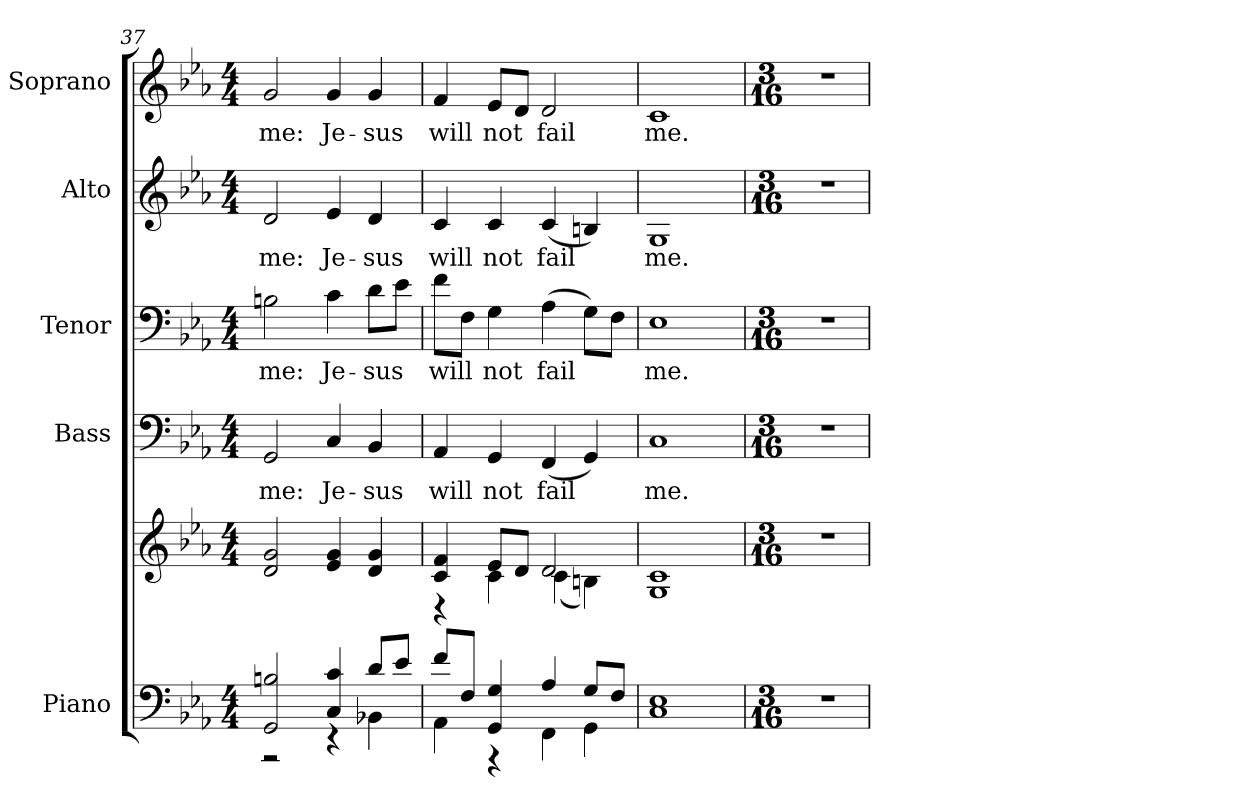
**kern	**kern	**kern	**text	**kern	**text	**kern	**text	**kern	**text
*part5	*part5	*part4	*part4	*part3	*part3	*part2	*part2	*part1	*part1
*staff6	*staff5	*staff4	*staff4	*staff3	*staff3	*staff2	*staff2	*staff1	*staff1
*I"Piano	*	*I"Bass	*	*I"Tenor	*	*I"Alto	*	*I"Soprano	*
*I'Pno.	*	*I'B.	*	*I'T.	*	*I'A.	*	*I'S.	*
!!LO:PB:g=z
*clefF4	*clefG2	*clefF4	*	*clefF4	*	*clefG2	*	*clefG2	*
*k[b-e-a-]	*k[b-e-a-]	*k[b-e-a-]	*	*k[b-e-a-]	*	*k[b-e-a-]	*	*k[b-e-a-]	*
*E-:	*E-:	*E-:	*	*E-:	*	*E-:	*	*E-:	*
*M4/4	*M4/4	*M4/4	*	*M4/4	*	*M4/4	*	*M4/4	*
=37	=37	=37	=37	=37	=37	=37	=37	=37	=37
*^	*	*	*	*	*	*	*	*	*
!	!	!	!	!LO:LY:b:color=#000000	!	!	!	!	!	!
!	!	!	!	!	!	!LO:LY:b:color=#000000	!	!	!	!
!	!	!	!	!	!	!	!	!LO:LY:b:color=#000000	!	!
!	!	!	!	!	!	!	!	!	!	!LO:LY:b:color=#000000
2GGi/ 2Bni	2r	2di/ 2gi	2GGi/	me:	2Bni\	me:	2di/	me:	2gi/	me:
!	!	!	!	!LO:LY:b:color=#000000	!	!	!	!	!	!
!	!	!	!	!	!	!LO:LY:b:color=#000000	!	!	!	!
!	!	!	!	!	!	!	!	!LO:LY:b:color=#000000	!	!
!	!	!	!	!	!	!	!	!	!	!LO:LY:b:color=#000000
4Ci/ 4ci	4r	4e-i/ 4gi	4Ci/	Je-	4ci\	Je-	4e-i/	Je-	4gi/	Je-
!	!	!	!	!LO:LY:b:color=#000000	!	!	!	!	!	!
!	!	!	!	!	!	!LO:LY:b:color=#000000	!	!	!	!
!	!	!	!	!	!	!	!	!LO:LY:b:color=#000000	!	!
!	!	!	!	!	!	!	!	!	!	!LO:LY:b:color=#000000
8di/L	4BB-Xi\	4di/ 4gi	4BB-i/	-sus	8di\L	-sus	4di/	-sus	4gi/	-sus
8e-i/J	.	.	.	.	8e-i\J	.	.	.	.	.
=38	=38	=38	=38	=38	=38	=38	=38	=38	=38	=38
*	*	*^	*	*	*	*	*	*	*	*
!	!	!	!	!	!LO:LY:b:color=#000000	!	!	!	!	!	!
!	!	!	!	!	!	!	!LO:LY:b:color=#000000	!	!	!	!
!	!	!	!	!	!	!	!	!	!LO:LY:b:color=#000000	!	!
!	!	!	!	!	!	!	!	!	!	!	!LO:LY:b:color=#000000
8fi/L	4AA-i\	4ci/ 4fi	4r	4AA-i/	will	8fi\L	will	4ci/	will	4fi/	will
8Fi/J	.	.	.	.	.	8Fi\J	.	.	.	.	.
!	!	!	!	!	!LO:LY:b:color=#000000	!	!	!	!	!	!
!	!	!	!	!	!	!	!LO:LY:b:color=#000000	!	!	!	!
!	!	!	!	!	!	!	!	!	!LO:LY:b:color=#000000	!	!
!	!	!	!	!	!	!	!	!	!	!	!LO:LY:b:color=#000000
4GGi/ 4Gi	4r	8e-i/L	4ci\	4GGi/	not	4Gi\	not	4ci/	not	8e-i/L	not
.	.	8di/J	.	.	.	.	.	.	.	8di/J	.
!	!	!	!	!	!LO:LY:b:color=#000000	!	!	!	!	!	!
!	!	!	!	!	!	!	!LO:LY:b:color=#000000	!	!	!	!
!	!	!	!	!	!	!	!	!	!LO:LY:b:color=#000000	!	!
!	!	!	!	!	!	!	!	!	!	!	!LO:LY:b:color=#000000
4A-i/	4FFi\	2di/	(4ci\	(4FFi/	fail	(4A-i\	fail	(4ci/	fail	2di/	fail
8Gi/L	4GGi\	.	4Bni\)	4GGi/)	.	8Gi\L)	.	4Bni/)	.	.	.
8Fi/J	.	.	.	.	.	8Fi\J	.	.	.	.	.
*v	*v	*	*	*	*	*	*	*	*	*	*
*	*v	*v	*	*	*	*	*	*	*	*
!!LO:PB:g=z
=39	=39	=39	=39	=39	=39	=39	=39	=39	=39
!	!	!	!LO:LY:b:color=#000000	!	!	!	!	!	!
!	!	!	!	!	!LO:LY:b:color=#000000	!	!	!	!
!	!	!	!	!	!	!	!LO:LY:b:color=#000000	!	!
!	!	!	!	!	!	!	!	!	!LO:LY:b:color=#000000
1Ci 1E-i	1Gi 1ci	1Ci	me.	1E-i	me.	1Gi	me.	1ci	me.
=40	=40	=40	=40	=40	=40	=40	=40	=40	=40
*M3/16	*M3/16	*M3/16	*	*M3/16	*	*M3/16	*	*M3/16	*
!LO:N:vis=1	!LO:N:vis=1	!LO:N:vis=1	!	!LO:N:vis=1	!	!LO:N:vis=1	!	!LO:N:vis=1	!
8.r	8.r	8.r	.	8.r	.	8.r	.	8.r	.
=	=	=	=	=	=	=	=	=	=
*-	*-	*-	*-	*-	*-	*-	*-	*-	*-
